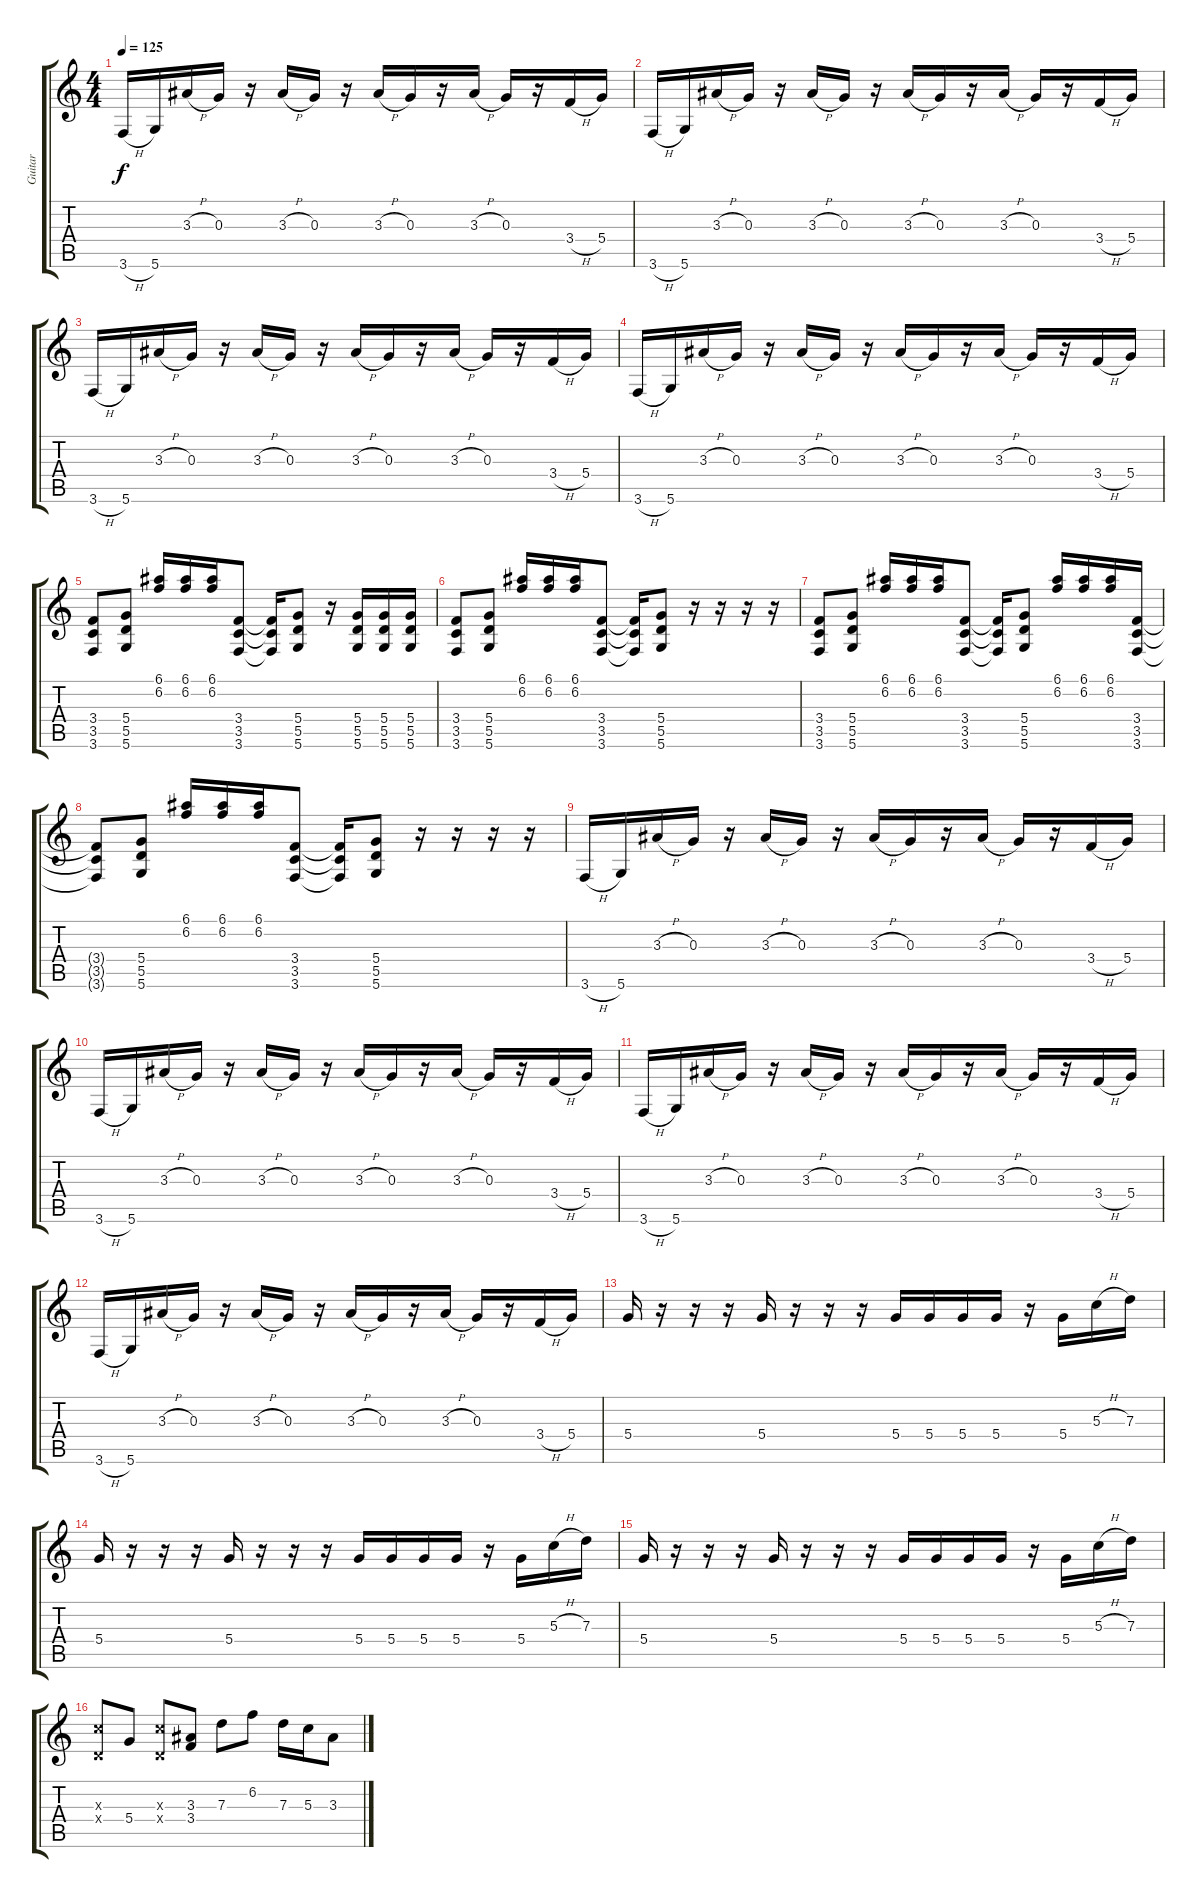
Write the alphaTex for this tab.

\track ("Guitar" "Guitar") {instrument overdrivenguitar}
\staff {score tabs}
\tuning (E4 B3 G3 D3 A2 D2) {hide}
\ts (4 4)
\tempo 125
\clef g2
\ks c
3.6{h}.16{dy f} 5.6.16 3.3{h}.16 0.3.16 r.16 3.3{h}.16 0.3.16 r.16 3.3{h}.16 0.3.16 r.16 3.3{h}.16 0.3.16 r.16 3.4{h}.16 5.4.16 |
3.6{h}.16 5.6.16 3.3{h}.16 0.3.16 r.16 3.3{h}.16 0.3.16 r.16 3.3{h}.16 0.3.16 r.16 3.3{h}.16 0.3.16 r.16 3.4{h}.16 5.4.16 |
3.6{h}.16 5.6.16 3.3{h}.16 0.3.16 r.16 3.3{h}.16 0.3.16 r.16 3.3{h}.16 0.3.16 r.16 3.3{h}.16 0.3.16 r.16 3.4{h}.16 5.4.16 |
3.6{h}.16 5.6.16 3.3{h}.16 0.3.16 r.16 3.3{h}.16 0.3.16 r.16 3.3{h}.16 0.3.16 r.16 3.3{h}.16 0.3.16 r.16 3.4{h}.16 5.4.16 |
(3.4 3.5 3.6).8 (5.4 5.5 5.6).8 (6.1 6.2).16 (6.1 6.2).16 (6.1 6.2).16 (3.4 3.5 3.6).8 (3.4{t} 3.5{t} 3.6{t}).16 (5.4 5.5 5.6).8 r.16 (5.4 5.5 5.6).16 (5.4 5.5 5.6).16 (5.4 5.5 5.6).16 |
(3.4 3.5 3.6).8 (5.4 5.5 5.6).8 (6.1 6.2).16 (6.1 6.2).16 (6.1 6.2).16 (3.4 3.5 3.6).8 (3.4{t} 3.5{t} 3.6{t}).16 (5.4 5.5 5.6).8 r.16 r.16 r.16 r.16 |
(3.4 3.5 3.6).8 (5.4 5.5 5.6).8 (6.1 6.2).16 (6.1 6.2).16 (6.1 6.2).16 (3.4 3.5 3.6).8 (3.4{t} 3.5{t} 3.6{t}).16 (5.4 5.5 5.6).8 (6.1 6.2).16 (6.1 6.2).16 (6.1 6.2).16 (3.4 3.5 3.6).16 |
(3.4{t} 3.5{t} 3.6{t}).8 (5.4 5.5 5.6).8 (6.1 6.2).16 (6.1 6.2).16 (6.1 6.2).16 (3.4 3.5 3.6).8 (3.4{t} 3.5{t} 3.6{t}).16 (5.4 5.5 5.6).8 r.16 r.16 r.16 r.16 |
3.6{h}.16 5.6.16 3.3{h}.16 0.3.16 r.16 3.3{h}.16 0.3.16 r.16 3.3{h}.16 0.3.16 r.16 3.3{h}.16 0.3.16 r.16 3.4{h}.16 5.4.16 |
3.6{h}.16 5.6.16 3.3{h}.16 0.3.16 r.16 3.3{h}.16 0.3.16 r.16 3.3{h}.16 0.3.16 r.16 3.3{h}.16 0.3.16 r.16 3.4{h}.16 5.4.16 |
3.6{h}.16 5.6.16 3.3{h}.16 0.3.16 r.16 3.3{h}.16 0.3.16 r.16 3.3{h}.16 0.3.16 r.16 3.3{h}.16 0.3.16 r.16 3.4{h}.16 5.4.16 |
3.6{h}.16 5.6.16 3.3{h}.16 0.3.16 r.16 3.3{h}.16 0.3.16 r.16 3.3{h}.16 0.3.16 r.16 3.3{h}.16 0.3.16 r.16 3.4{h}.16 5.4.16 |
5.4.16 r.16 r.16 r.16 5.4.16 r.16 r.16 r.16 5.4.16 5.4.16 5.4.16 5.4.16 r.16 5.4.16 5.3{h}.16 7.3.16 |
5.4.16 r.16 r.16 r.16 5.4.16 r.16 r.16 r.16 5.4.16 5.4.16 5.4.16 5.4.16 r.16 5.4.16 5.3{h}.16 7.3.16 |
5.4.16 r.16 r.16 r.16 5.4.16 r.16 r.16 r.16 5.4.16 5.4.16 5.4.16 5.4.16 r.16 5.4.16 5.3{h}.16 7.3.16 |
(5.3{x} 0.4{x}).8 5.4.8 (5.3{x} 0.4{x}).8 (3.3 3.4).8 7.3.8 6.2.8 7.3.16 5.3.16 3.3.8
